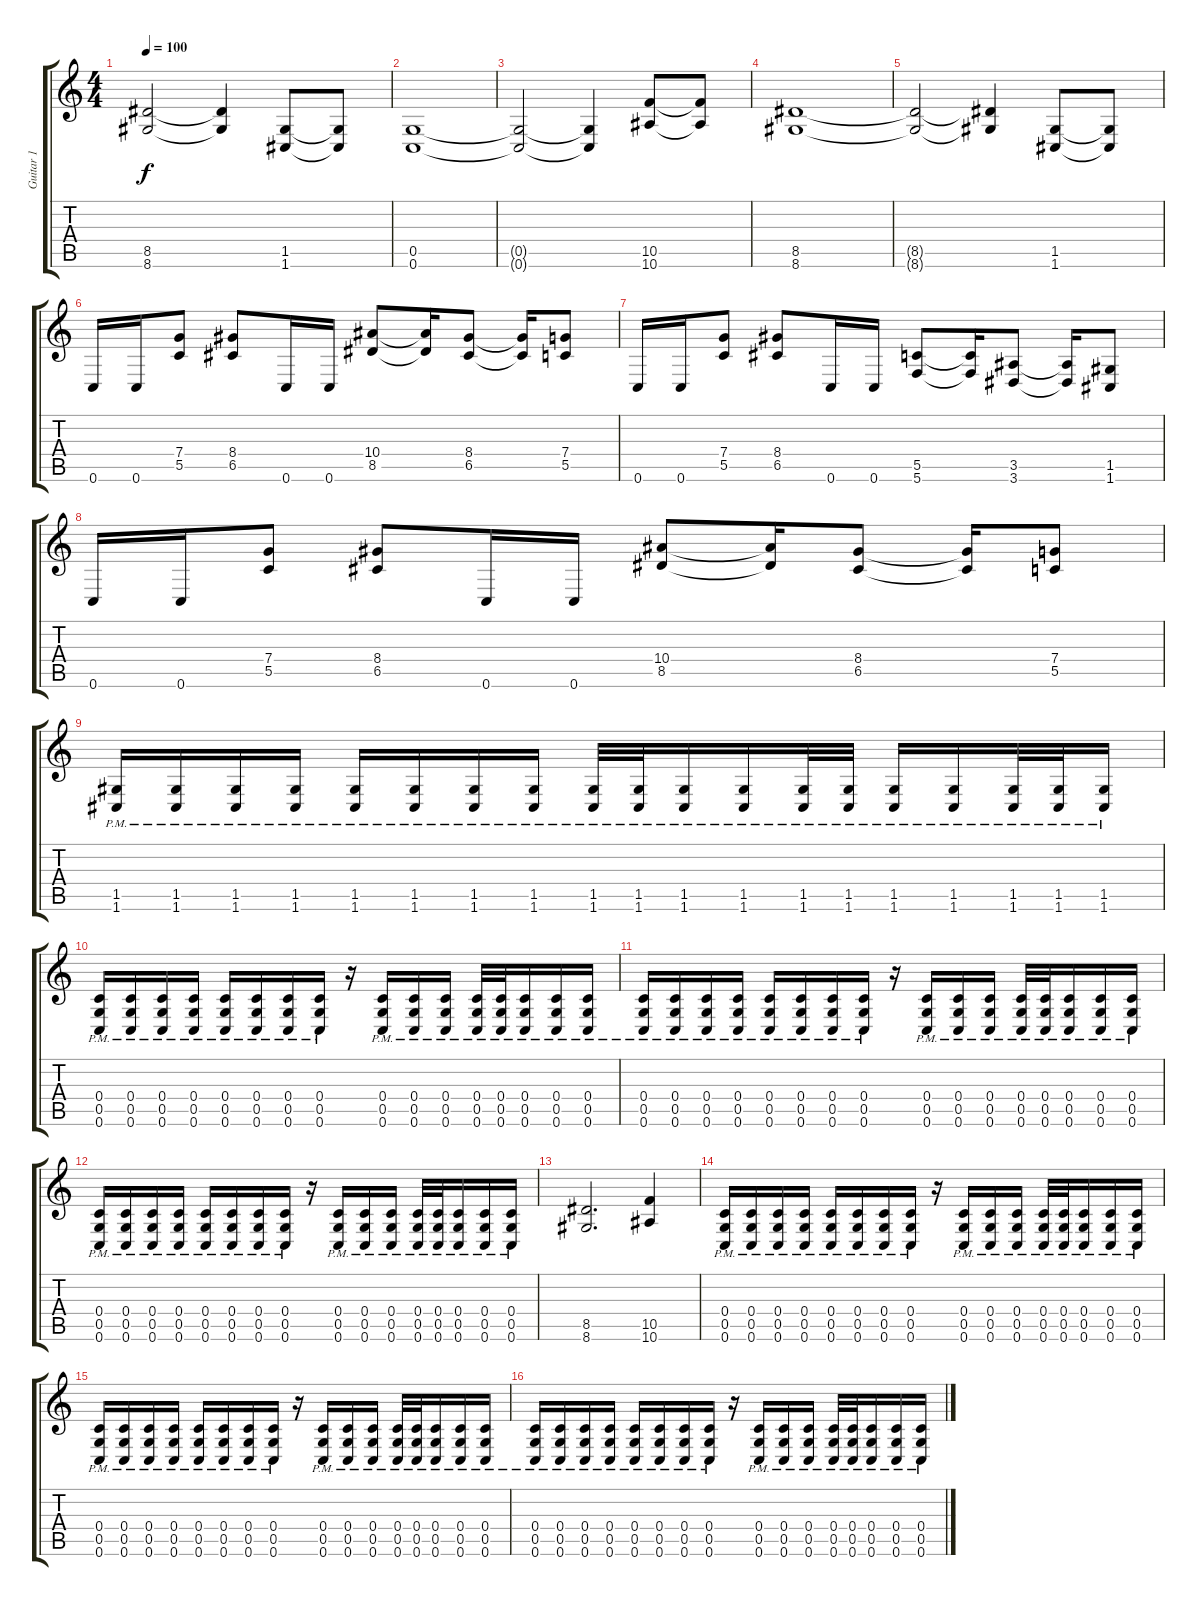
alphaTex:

\track ("Guitar 1" "Guitar 1") {instrument distortionguitar}
\staff {score tabs}
\tuning (D4 A3 F3 C3 G2 C2) {hide}
\ts (4 4)
\tempo 100
\clef g2
\ks c
(8.5{t} 8.6{t}).2{dy f} (8.5{t} 8.6{t}).4 (1.5 1.6).8 (1.5{t} 1.6{t}).8 |
(0.5 0.6).1 |
(0.5{t} 0.6{t}).2 (0.5{t} 0.6{t}).4 (10.5 10.6).8 (10.5{t} 10.6{t}).8 |
(8.5 8.6).1 |
(8.5{t} 8.6{t}).2 (8.5{t} 8.6{t}).4 (1.5 1.6).8 (1.5{t} 1.6{t}).8 |
0.6.16 0.6.16 (7.4 5.5).8 (8.4 6.5).8 0.6.16 0.6.16 (10.4 8.5).8 (10.4{t} 8.5{t}).16 (8.4 6.5).8 (8.4{t} 6.5{t}).16 (7.4 5.5).8 |
0.6.16 0.6.16 (7.4 5.5).8 (8.4 6.5).8 0.6.16 0.6.16 (5.5 5.6).8 (5.5{t} 5.6{t}).16 (3.5 3.6).8 (3.5{t} 3.6{t}).16 (1.5 1.6).8 |
0.6.16 0.6.16 (7.4 5.5).8 (8.4 6.5).8 0.6.16 0.6.16 (10.4 8.5).8 (10.4{t} 8.5{t}).16 (8.4 6.5).8 (8.4{t} 6.5{t}).16 (7.4 5.5).8 |
(1.5{pm} 1.6{pm}).16 (1.5{pm} 1.6{pm}).16 (1.5{pm} 1.6{pm}).16 (1.5{pm} 1.6{pm}).16 (1.5{pm} 1.6{pm}).16 (1.5{pm} 1.6{pm}).16 (1.5{pm} 1.6{pm}).16 (1.5{pm} 1.6{pm}).16 (1.5{pm} 1.6{pm}).32 (1.5{pm} 1.6{pm}).32 (1.5{pm} 1.6{pm}).16 (1.5{pm} 1.6{pm}).16 (1.5{pm} 1.6{pm}).32 (1.5{pm} 1.6{pm}).32 (1.5{pm} 1.6{pm}).16 (1.5{pm} 1.6{pm}).16 (1.5{pm} 1.6{pm}).32 (1.5{pm} 1.6{pm}).32 (1.5{pm} 1.6{pm}).16 |
(0.4{pm} 0.5{pm} 0.6{pm}).16 (0.4{pm} 0.5{pm} 0.6{pm}).16 (0.4{pm} 0.5{pm} 0.6{pm}).16 (0.4{pm} 0.5{pm} 0.6{pm}).16 (0.4{pm} 0.5{pm} 0.6{pm}).16 (0.4{pm} 0.5{pm} 0.6{pm}).16 (0.4{pm} 0.5{pm} 0.6{pm}).16 (0.4{pm} 0.5{pm} 0.6{pm}).16 r.16 (0.4{pm} 0.5{pm} 0.6{pm}).16 (0.4{pm} 0.5{pm} 0.6{pm}).16 (0.4{pm} 0.5{pm} 0.6{pm}).16 (0.4{pm} 0.5{pm} 0.6{pm}).32 (0.4{pm} 0.5{pm} 0.6{pm}).32 (0.4{pm} 0.5{pm} 0.6{pm}).16 (0.4{pm} 0.5{pm} 0.6{pm}).16 (0.4{pm} 0.5{pm} 0.6{pm}).16 |
(0.4{pm} 0.5{pm} 0.6{pm}).16 (0.4{pm} 0.5{pm} 0.6{pm}).16 (0.4{pm} 0.5{pm} 0.6{pm}).16 (0.4{pm} 0.5{pm} 0.6{pm}).16 (0.4{pm} 0.5{pm} 0.6{pm}).16 (0.4{pm} 0.5{pm} 0.6{pm}).16 (0.4{pm} 0.5{pm} 0.6{pm}).16 (0.4{pm} 0.5{pm} 0.6{pm}).16 r.16 (0.4{pm} 0.5{pm} 0.6{pm}).16 (0.4{pm} 0.5{pm} 0.6{pm}).16 (0.4{pm} 0.5{pm} 0.6{pm}).16 (0.4{pm} 0.5{pm} 0.6{pm}).32 (0.4{pm} 0.5{pm} 0.6{pm}).32 (0.4{pm} 0.5{pm} 0.6{pm}).16 (0.4{pm} 0.5{pm} 0.6{pm}).16 (0.4{pm} 0.5{pm} 0.6{pm}).16 |
(0.4{pm} 0.5{pm} 0.6{pm}).16 (0.4{pm} 0.5{pm} 0.6{pm}).16 (0.4{pm} 0.5{pm} 0.6{pm}).16 (0.4{pm} 0.5{pm} 0.6{pm}).16 (0.4{pm} 0.5{pm} 0.6{pm}).16 (0.4{pm} 0.5{pm} 0.6{pm}).16 (0.4{pm} 0.5{pm} 0.6{pm}).16 (0.4{pm} 0.5{pm} 0.6{pm}).16 r.16 (0.4{pm} 0.5{pm} 0.6{pm}).16 (0.4{pm} 0.5{pm} 0.6{pm}).16 (0.4{pm} 0.5{pm} 0.6{pm}).16 (0.4{pm} 0.5{pm} 0.6{pm}).32 (0.4{pm} 0.5{pm} 0.6{pm}).32 (0.4{pm} 0.5{pm} 0.6{pm}).16 (0.4{pm} 0.5{pm} 0.6{pm}).16 (0.4{pm} 0.5{pm} 0.6{pm}).16 |
(8.5 8.6).2{d} (10.5 10.6).4 |
(0.4{pm} 0.5{pm} 0.6{pm}).16 (0.4{pm} 0.5{pm} 0.6{pm}).16 (0.4{pm} 0.5{pm} 0.6{pm}).16 (0.4{pm} 0.5{pm} 0.6{pm}).16 (0.4{pm} 0.5{pm} 0.6{pm}).16 (0.4{pm} 0.5{pm} 0.6{pm}).16 (0.4{pm} 0.5{pm} 0.6{pm}).16 (0.4{pm} 0.5{pm} 0.6{pm}).16 r.16 (0.4{pm} 0.5{pm} 0.6{pm}).16 (0.4{pm} 0.5{pm} 0.6{pm}).16 (0.4{pm} 0.5{pm} 0.6{pm}).16 (0.4{pm} 0.5{pm} 0.6{pm}).32 (0.4{pm} 0.5{pm} 0.6{pm}).32 (0.4{pm} 0.5{pm} 0.6{pm}).16 (0.4{pm} 0.5{pm} 0.6{pm}).16 (0.4{pm} 0.5{pm} 0.6{pm}).16 |
(0.4{pm} 0.5{pm} 0.6{pm}).16 (0.4{pm} 0.5{pm} 0.6{pm}).16 (0.4{pm} 0.5{pm} 0.6{pm}).16 (0.4{pm} 0.5{pm} 0.6{pm}).16 (0.4{pm} 0.5{pm} 0.6{pm}).16 (0.4{pm} 0.5{pm} 0.6{pm}).16 (0.4{pm} 0.5{pm} 0.6{pm}).16 (0.4{pm} 0.5{pm} 0.6{pm}).16 r.16 (0.4{pm} 0.5{pm} 0.6{pm}).16 (0.4{pm} 0.5{pm} 0.6{pm}).16 (0.4{pm} 0.5{pm} 0.6{pm}).16 (0.4{pm} 0.5{pm} 0.6{pm}).32 (0.4{pm} 0.5{pm} 0.6{pm}).32 (0.4{pm} 0.5{pm} 0.6{pm}).16 (0.4{pm} 0.5{pm} 0.6{pm}).16 (0.4{pm} 0.5{pm} 0.6{pm}).16 |
(0.4{pm} 0.5{pm} 0.6{pm}).16 (0.4{pm} 0.5{pm} 0.6{pm}).16 (0.4{pm} 0.5{pm} 0.6{pm}).16 (0.4{pm} 0.5{pm} 0.6{pm}).16 (0.4{pm} 0.5{pm} 0.6{pm}).16 (0.4{pm} 0.5{pm} 0.6{pm}).16 (0.4{pm} 0.5{pm} 0.6{pm}).16 (0.4{pm} 0.5{pm} 0.6{pm}).16 r.16 (0.4{pm} 0.5{pm} 0.6{pm}).16 (0.4{pm} 0.5{pm} 0.6{pm}).16 (0.4{pm} 0.5{pm} 0.6{pm}).16 (0.4{pm} 0.5{pm} 0.6{pm}).32 (0.4{pm} 0.5{pm} 0.6{pm}).32 (0.4{pm} 0.5{pm} 0.6{pm}).16 (0.4{pm} 0.5{pm} 0.6{pm}).16 (0.4{pm} 0.5{pm} 0.6{pm}).16
